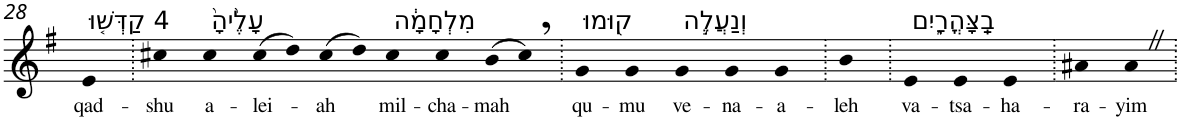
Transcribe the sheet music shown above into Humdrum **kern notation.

**kern	**text
*part1	*part1
*staff1	*staff1
*I"Piano	*
*I'Pno	*
!!LO:PB:g=z
*clefG2	*
*k[f#]	*
*G:	*
=28	=28
!LO:TX:a:t=4 קַדְּשׁ֤וּ	!
!	!LO:LY:b
4e	qad-
=29.	=29.
!	!LO:LY:b
4cc#X	-shu
!LO:TX:a:t=עָלֶ֙יהָ֙	!
!	!LO:LY:b
4cc#	a-
!	!LO:LY:b
(>8cc#	-lei-
8dd)	.
!	!LO:LY:b
(>8cc#	-ah
8dd)	.
!LO:TX:a:t=מִלְחָמָ֔ה	!
!	!LO:LY:b
4cc#	mil-
!	!LO:LY:b
4cc#	-cha-
!	!LO:LY:b
(>8b	-mah
8cc#,)	.
=30.	=30.
!LO:TX:a:t=ק֖וּמוּ	!
!	!LO:LY:b
4g	qu-
!	!LO:LY:b
4g	-mu
!LO:TX:a:t=וְנַעֲלֶ֣ה	!
!	!LO:LY:b
4g	ve-
!	!LO:LY:b
4g	-na-
!	!LO:LY:b
4g	-a-
=31.	=31.
!	!LO:LY:b
4b	-leh
=32.	=32.
!LO:TX:a:t=בַֽצָּהֳרָ֑יִם	!
!	!LO:LY:b
4e	va-
!	!LO:LY:b
4e	-tsa-
!	!LO:LY:b
4e	-ha-
=33.	=33.
!	!LO:LY:b
4a#X	-ra-
!	!LO:LY:b
4a#Z	-yim
=.	=.
*-	*-
